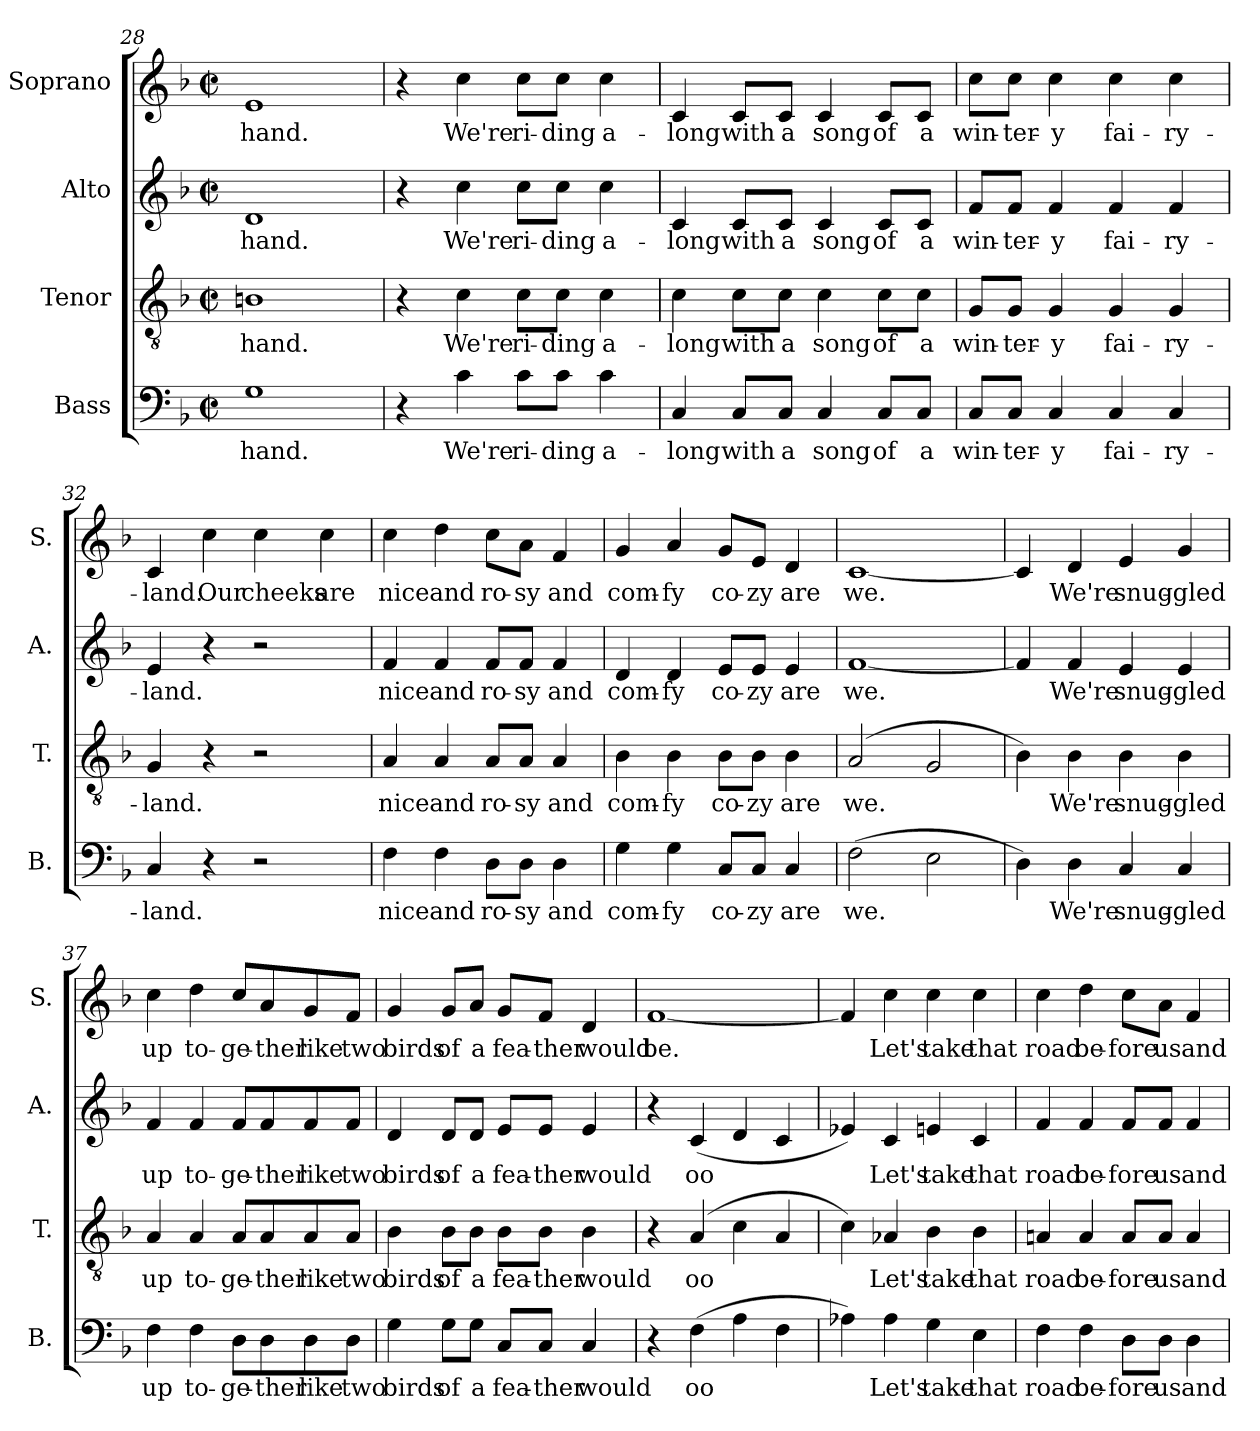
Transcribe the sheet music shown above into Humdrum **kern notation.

**kern	**text	**kern	**text	**kern	**text	**kern	**text
*part4	*part4	*part3	*part3	*part2	*part2	*part1	*part1
*staff4	*staff4	*staff3	*staff3	*staff2	*staff2	*staff1	*staff1
*I"Bass	*	*I"Tenor	*	*I"Alto	*	*I"Soprano	*
*I'B.	*	*I'T.	*	*I'A.	*	*I'S.	*
*clefF4	*	*clefGv2	*	*clefG2	*	*clefG2	*
*k[b-]	*	*k[b-]	*	*k[b-]	*	*k[b-]	*
*M2/2	*	*M2/2	*	*M2/2	*	*M2/2	*
*met(c|)	*	*met(c|)	*	*met(c|)	*	*met(c|)	*
=28	=28	=28	=28	=28	=28	=28	=28
!	!LO:LY:b	!	!LO:LY:b	!	!LO:LY:b	!	!LO:LY:b
1G	hand.	1Bn	hand.	1d	hand.	1e	hand.
=29	=29	=29	=29	=29	=29	=29	=29
4r	.	4r	.	4r	.	4r	.
!	!LO:LY:b	!	!LO:LY:b	!	!LO:LY:b	!	!LO:LY:b
4c\	We're	4c\	We're	4cc\	We're	4cc\	We're
!	!LO:LY:b	!	!LO:LY:b	!	!LO:LY:b	!	!LO:LY:b
8c\L	ri-	8c\L	ri-	8cc\L	ri-	8cc\L	ri-
!	!LO:LY:b	!	!LO:LY:b	!	!LO:LY:b	!	!LO:LY:b
8c\J	-ding	8c\J	-ding	8cc\J	-ding	8cc\J	-ding
!	!LO:LY:b	!	!LO:LY:b	!	!LO:LY:b	!	!LO:LY:b
4c\	a-	4c\	a-	4cc\	a-	4cc\	a-
=30	=30	=30	=30	=30	=30	=30	=30
!	!LO:LY:b	!	!LO:LY:b	!	!LO:LY:b	!	!LO:LY:b
4C/	-long	4c\	-long	4c/	-long	4c/	-long
!	!LO:LY:b	!	!LO:LY:b	!	!LO:LY:b	!	!LO:LY:b
8C/L	with	8c\L	with	8c/L	with	8c/L	with
!	!LO:LY:b	!	!LO:LY:b	!	!LO:LY:b	!	!LO:LY:b
8C/J	a	8c\J	a	8c/J	a	8c/J	a
!	!LO:LY:b	!	!LO:LY:b	!	!LO:LY:b	!	!LO:LY:b
4C/	song	4c\	song	4c/	song	4c/	song
!	!LO:LY:b	!	!LO:LY:b	!	!LO:LY:b	!	!LO:LY:b
8C/L	of	8c\L	of	8c/L	of	8c/L	of
!	!LO:LY:b	!	!LO:LY:b	!	!LO:LY:b	!	!LO:LY:b
8C/J	a	8c\J	a	8c/J	a	8c/J	a
!!LO:PB:g=z
=31	=31	=31	=31	=31	=31	=31	=31
!	!LO:LY:b	!	!LO:LY:b	!	!LO:LY:b	!	!LO:LY:b
8C/L	win-	8G/L	win-	8f/L	win-	8cc\L	win-
!	!LO:LY:b	!	!LO:LY:b	!	!LO:LY:b	!	!LO:LY:b
8C/J	-ter-	8G/J	-ter-	8f/J	-ter-	8cc\J	-ter-
!	!LO:LY:b	!	!LO:LY:b	!	!LO:LY:b	!	!LO:LY:b
4C/	-y	4G/	-y	4f/	-y	4cc\	-y
!	!LO:LY:b	!	!LO:LY:b	!	!LO:LY:b	!	!LO:LY:b
4C/	fai-	4G/	fai-	4f/	fai-	4cc\	fai-
!	!LO:LY:b	!	!LO:LY:b	!	!LO:LY:b	!	!LO:LY:b
4C/	-ry-	4G/	-ry-	4f/	-ry-	4cc\	-ry-
=32	=32	=32	=32	=32	=32	=32	=32
!	!LO:LY:b	!	!LO:LY:b	!	!LO:LY:b	!	!LO:LY:b
4C/	-land.	4G/	-land.	4e/	-land.	4c/	-land.
!	!	!	!	!	!	!	!LO:LY:b
4r	.	4r	.	4r	.	4cc\	Our
!	!	!	!	!	!	!	!LO:LY:b
2r	.	2r	.	2r	.	4cc\	cheeks
!	!	!	!	!	!	!	!LO:LY:b
.	.	.	.	.	.	4cc\	are
=33	=33	=33	=33	=33	=33	=33	=33
!	!LO:LY:b	!	!LO:LY:b	!	!LO:LY:b	!	!LO:LY:b
4F\	nice	4A/	nice	4f/	nice	4cc\	nice
!	!LO:LY:b	!	!LO:LY:b	!	!LO:LY:b	!	!LO:LY:b
4F\	and	4A/	and	4f/	and	4dd\	and
!	!LO:LY:b	!	!LO:LY:b	!	!LO:LY:b	!	!LO:LY:b
8D\L	ro-	8A/L	ro-	8f/L	ro-	8cc\L	ro-
!	!LO:LY:b	!	!LO:LY:b	!	!LO:LY:b	!	!LO:LY:b
8D\J	-sy	8A/J	-sy	8f/J	-sy	8a\J	-sy
!	!LO:LY:b	!	!LO:LY:b	!	!LO:LY:b	!	!LO:LY:b
4D\	and	4A/	and	4f/	and	4f/	and
=34	=34	=34	=34	=34	=34	=34	=34
!	!LO:LY:b	!	!LO:LY:b	!	!LO:LY:b	!	!LO:LY:b
4G\	com-	4B-\	com-	4d/	com-	4g/	com-
!	!LO:LY:b	!	!LO:LY:b	!	!LO:LY:b	!	!LO:LY:b
4G\	-fy	4B-\	-fy	4d/	-fy	4a/	-fy
!	!LO:LY:b	!	!LO:LY:b	!	!LO:LY:b	!	!LO:LY:b
8C/L	co-	8B-\L	co-	8e/L	co-	8g/L	co-
!	!LO:LY:b	!	!LO:LY:b	!	!LO:LY:b	!	!LO:LY:b
8C/J	-zy	8B-\J	-zy	8e/J	-zy	8e/J	-zy
!	!LO:LY:b	!	!LO:LY:b	!	!LO:LY:b	!	!LO:LY:b
4C/	are	4B-\	are	4e/	are	4d/	are
=35	=35	=35	=35	=35	=35	=35	=35
!	!LO:LY:b	!	!LO:LY:b	!	!LO:LY:b	!	!LO:LY:b
(>2F\	we.	(<2A/	we.	[1f	we.	[1c	we.
2E\	.	2G/	.	.	.	.	.
=36	=36	=36	=36	=36	=36	=36	=36
4D\)	.	4B-\)	.	4f/]	.	4c/]	.
!	!LO:LY:b	!	!LO:LY:b	!	!LO:LY:b	!	!LO:LY:b
4D\	We're	4B-\	We're	4f/	We're	4d/	We're
!	!LO:LY:b	!	!LO:LY:b	!	!LO:LY:b	!	!LO:LY:b
4C/	snug-	4B-\	snug-	4e/	snug-	4e/	snug-
!	!LO:LY:b	!	!LO:LY:b	!	!LO:LY:b	!	!LO:LY:b
4C/	-gled	4B-\	-gled	4e/	-gled	4g/	-gled
!!LO:LB:g=z
=37	=37	=37	=37	=37	=37	=37	=37
!	!LO:LY:b	!	!LO:LY:b	!	!LO:LY:b	!	!LO:LY:b
4F\	up	4A/	up	4f/	up	4cc\	up
!	!LO:LY:b	!	!LO:LY:b	!	!LO:LY:b	!	!LO:LY:b
4F\	to-	4A/	to-	4f/	to-	4dd\	to-
!	!LO:LY:b	!	!LO:LY:b	!	!LO:LY:b	!	!LO:LY:b
8D\L	-ge-	8A/L	-ge-	8f/L	-ge-	8cc/L	-ge-
!	!LO:LY:b	!	!LO:LY:b	!	!LO:LY:b	!	!LO:LY:b
8D\	-ther	8A/	-ther	8f/	-ther	8a/	-ther
!	!LO:LY:b	!	!LO:LY:b	!	!LO:LY:b	!	!LO:LY:b
8D\	like	8A/	like	8f/	like	8g/	like
!	!LO:LY:b	!	!LO:LY:b	!	!LO:LY:b	!	!LO:LY:b
8D\J	two	8A/J	two	8f/J	two	8f/J	two
=38	=38	=38	=38	=38	=38	=38	=38
!	!LO:LY:b	!	!LO:LY:b	!	!LO:LY:b	!	!LO:LY:b
4G\	birds	4B-\	birds	4d/	birds	4g/	birds
!	!LO:LY:b	!	!LO:LY:b	!	!LO:LY:b	!	!LO:LY:b
8G\L	of	8B-\L	of	8d/L	of	8g/L	of
!	!LO:LY:b	!	!LO:LY:b	!	!LO:LY:b	!	!LO:LY:b
8G\J	a	8B-\J	a	8d/J	a	8a/J	a
!	!LO:LY:b	!	!LO:LY:b	!	!LO:LY:b	!	!LO:LY:b
8C/L	fea-	8B-\L	fea-	8e/L	fea-	8g/L	fea-
!	!LO:LY:b	!	!LO:LY:b	!	!LO:LY:b	!	!LO:LY:b
8C/J	-ther	8B-\J	-ther	8e/J	-ther	8f/J	-ther
!	!LO:LY:b	!	!LO:LY:b	!	!LO:LY:b	!	!LO:LY:b
4C/	would	4B-\	would	4e/	would	4d/	would
=39	=39	=39	=39	=39	=39	=39	=39
!	!	!	!	!	!	!	!LO:LY:b
4r	.	4r	.	4r	.	[1f	be.
!	!LO:LY:b	!	!LO:LY:b	!	!LO:LY:b	!	!
(>4F\	oo	(>4A/	oo	(<4c/	oo	.	.
4A\	.	4c\	.	4d/	.	.	.
4F\	.	4A/	.	4c/	.	.	.
=40	=40	=40	=40	=40	=40	=40	=40
4A-X\)	.	4c\)	.	4e-X/)	.	4f/]	.
!	!LO:LY:b	!	!LO:LY:b	!	!LO:LY:b	!	!LO:LY:b
4A-\	Let's	4A-X/	Let's	4c/	Let's	4cc\	Let's
!	!LO:LY:b	!	!LO:LY:b	!	!LO:LY:b	!	!LO:LY:b
4G\	take	4B-\	take	4en/	take	4cc\	take
!	!LO:LY:b	!	!LO:LY:b	!	!LO:LY:b	!	!LO:LY:b
4E\	that	4B-\	that	4c/	that	4cc\	that
=41	=41	=41	=41	=41	=41	=41	=41
!	!LO:LY:b	!	!LO:LY:b	!	!LO:LY:b	!	!LO:LY:b
4F\	road	4An/	road	4f/	road	4cc\	road
!	!LO:LY:b	!	!LO:LY:b	!	!LO:LY:b	!	!LO:LY:b
4F\	be-	4A/	be-	4f/	be-	4dd\	be-
!	!LO:LY:b	!	!LO:LY:b	!	!LO:LY:b	!	!LO:LY:b
8D\L	-fore	8A/L	-fore	8f/L	-fore	8cc\L	-fore
!	!LO:LY:b	!	!LO:LY:b	!	!LO:LY:b	!	!LO:LY:b
8D\J	us	8A/J	us	8f/J	us	8a\J	us
!	!LO:LY:b	!	!LO:LY:b	!	!LO:LY:b	!	!LO:LY:b
4D\	and	4A/	and	4f/	and	4f/	and
=	=	=	=	=	=	=	=
*-	*-	*-	*-	*-	*-	*-	*-
